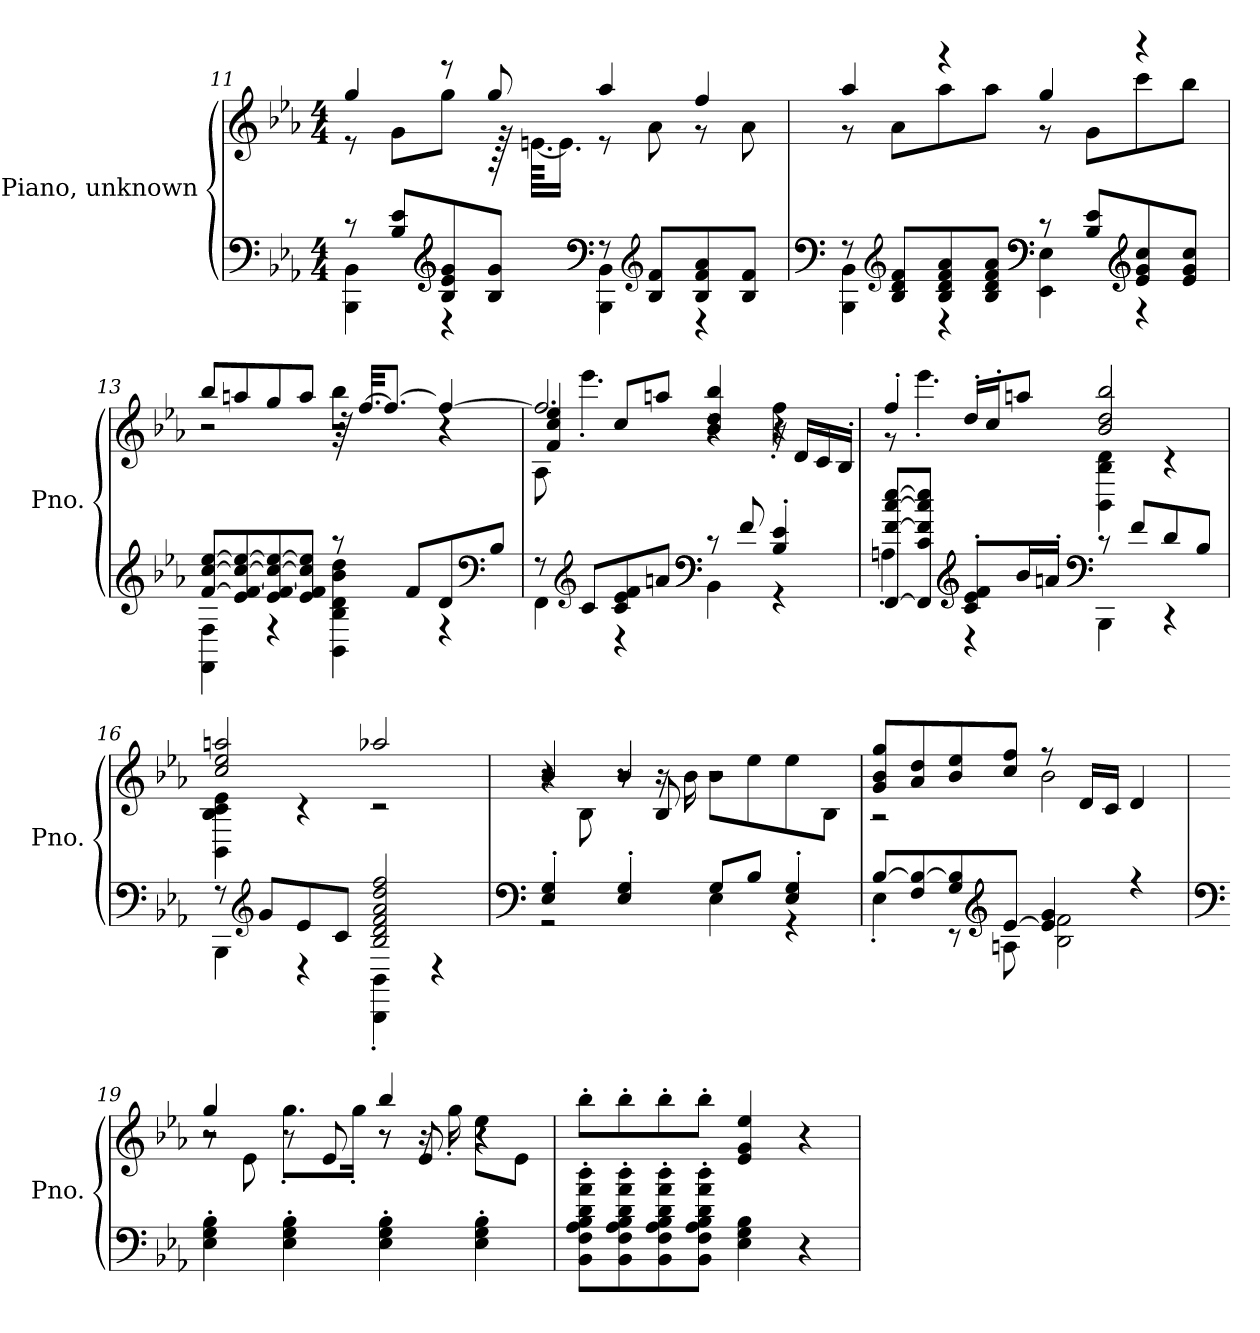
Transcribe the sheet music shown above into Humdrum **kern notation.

**kern	**kern
*part1	*part1
*staff2	*staff1
*I"Piano, unknown	*
*I'Pno.	*
!!LO:LB:g=z
*clefF4	*clefG2
*k[b-e-a-]	*k[b-e-a-]
*M4/4	*M4/4
=11	=11
*^	*^
8r	4BBB-\ 4BB-\	4gg/	8r
8B-/ 8e-/L	.	.	8g\L
*clefG2	*	*	*
8B-/ 8e-/ 8g/	4r	8r	8gg\J
8B-/ 8g/J	.	8gg/	128r
.	.	.	[64.en\KKLL
.	.	.	16.e\JJ]
*clefF4	*	*	*
8r	4BBB-\ 4BB-\	4aa-/	8r
*clefG2	*	*	*
8B-/ 8f/L	.	.	8a-\
8B-/ 8f/ 8a-/	4r	4ff/	8r
8B-/ 8f/J	.	.	8a-\
=12	=12	=12	=12
*clefF4	*	*	*
8r	4BBB-\ 4BB-\	4aa-/	8r
*clefG2	*	*	*
8B-/ 8d/ 8f/L	.	.	8a-\L
8B-/ 8d/ 8f/ 8a-/	4r	4r	8aa-\
8B-/ 8d/ 8f/ 8a-/J	.	.	8aa-\J
*clefF4	*	*	*
8r	4EE-\ 4E-\	4gg/	8r
8B-/ 8e-/L	.	.	8g\L
*clefG2	*	*	*
8e-/ 8g/ 8cc/	4r	4r	8ccc\
8e-/ 8g/ 8cc/J	.	.	8bb-\J
!!LO:LB:g=z
=13	=13	=13	=13
*	*	*	*^
[8f/ [8cc/ [8ee-/L	4FF\ 4F\	2r	2r	8bb-/L
8e-/ 8f/_ 8cc/_ 8ee-/_	.	.	.	8aan/
8e-/ 8f/_ 8cc/_ 8ee-/_	4r	.	.	8gg/
8e-/ 8f/] 8cc/] 8ee-/]J	.	.	.	8aa/J
8r	4BB-\ 4B-\ 4d\ 4b-\ 4dd\	64r	4bb-\	2r
.	.	[32.ff/KKL	.	.
.	.	8.ff/J_	.	.
8f/L	.	.	.	.
8d/	4r	4ff/_	4r	.
*clefF4	*	*	*	*
8B-/J	.	.	.	.
=14	=14	=14	=14	=14
8r	4FF\	2.ff/]	8A-\	4f/ 4cc/ 4ee-/
*clefG2	*	*	*	*
8c/L	.	.	4.eee-'\	.
8c/ 8e-/ 8f/	4r	.	.	8cc/L
8an/J	.	.	.	8aan/J
*clefF4	*	*	*	*
8r	4BB-\	.	4r	4b-/ 4dd/ 4bb-/
8f/	.	.	.	.
4B-/' 4e-/'	4r	4r	4ff'\	16r
.	.	.	.	16d/LL
.	.	.	.	16c/
.	.	.	.	16B-'/JJ
*	*	*	*v	*v
!!LO:LB:g=z
=15	=15	=15	=15
[8FF/ [8f/ [8cc/ [8ee-/L	4An'\	4ff'/	8r
8FF/] 8c/ 8f/] 8cc/] 8ee-/]J	.	.	4.eee-'\
*clefG2	*	*	*
8c/' 8e-/' 8f/'L	4r	16dd'/LL	.
.	.	16cc'/J	.
16b-/L	.	8aan/J	.
16an'/JJ	.	.	.
*clefF4	*	*	*
8r	4BBB-\	2b-/ 2dd/ 2bb-/	4BB-\ 4B-\ 4d\
8f/L	.	.	.
8d/	4r	.	4r
8B-/J	.	.	.
=16	=16	=16	=16
8r	4BBB-\	2cc/ 2ee-/ 2aan/	4BB-\ 4B-\ 4c\ 4e-\
*clefG2	*	*	*
8g/L	.	.	.
8e-/	4r	.	4r
8c/J	.	.	.
2B-/ 2d/ 2f/ 2a-/ 2dd/ 2ff/	4BBB-\' 4BB-\'	2aa-X/	2r
.	4r	.	.
*	*	*v	*v
=17	=17	=17
*clefF4	*	*
*	*	*^
*	*	*	*^
4E-/' 4G/'	2r	4b-/	8r	4r
.	.	.	8B-\	.
4E-/' 4G/'	.	4b-/	8r	8r
.	.	.	16r	8B-/
.	.	.	16b-\	.
8G/L	4E-\	2r	8b-\L	2r
8B-/J	.	.	8ee-\	.
4E-/' 4G/'	4r	.	8ee-\	.
.	.	.	8B-\J	.
*	*	*	*v	*v
!!LO:PB:g=z
=18	=18	=18	=18
[8B-/L	4E-'\	8g/ 8b-/ 8gg/L	2r
8F/ 8B-/_	.	8a-/ 8dd/	.
8G/ 8B-/]	8r	8b-/ 8ee-/	.
*clefG2	*	*	*
[8e-/J	8An\	8cc/ 8ff/J	.
4e-/] 4g/	2B-\ 2f\	8r	2b-\
.	.	16d/LL	.
.	.	16c/JJ	.
4r	.	4d/	.
*v	*v	*	*
*	*v	*v
=19	=19
*clefF4	*
*	*^
*	*	*^
4E-\' 4G\' 4B-\'	4gg/	8r	2r
.	.	8e-\	.
4E-\' 4G\' 4B-\'	8r	8.gg'\L	.
.	8e-/	.	.
.	.	16gg'\Jk	.
4E-\' 4G\' 4B-\'	4bb-/	8r	8r
.	.	16r	8e-/
.	.	16gg'\	.
4E-\' 4G\' 4B-\'	4r	8ee-\L	4r
.	.	8e-\J	.
*	*v	*v	*v
=20	=20
8BB-\' 8F\' 8A-\' 8B-\' 8d\' 8a-\' 8dd\'L	8bb-'\L
8BB-\' 8F\' 8A-\' 8B-\' 8d\' 8a-\' 8dd\'	8bb-'\
8BB-\' 8F\' 8A-\' 8B-\' 8d\' 8a-\' 8dd\'	8bb-'\
8BB-\' 8F\' 8A-\' 8B-\' 8d\' 8a-\' 8dd\'J	8bb-'\J
4E-\ 4G\ 4B-\	4e-/ 4g/ 4ee-/
4r	4r
=	=
*-	*-
